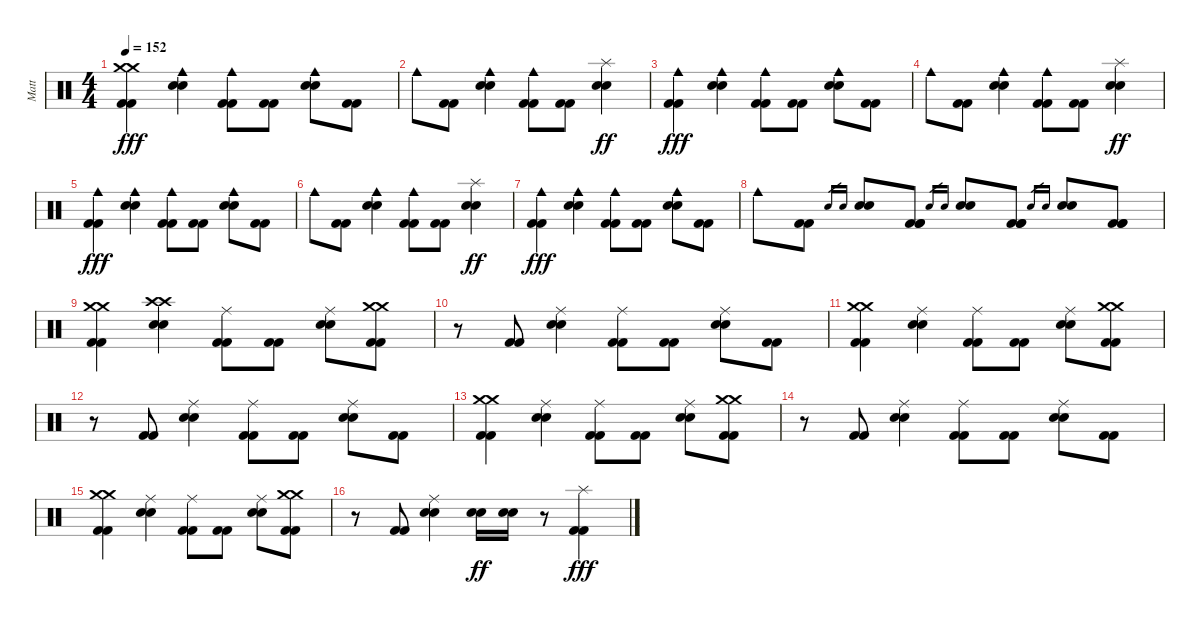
\track ("Matt" "Matt") {instrument percussion}
\staff {score}
\articulation defaults
\ts (4 4)
\tempo 152
\clef neutral
\ks c
("Crash medium (hit)" "Crash medium (hit)" "Kick (hit) 2" "Kick (hit) 2").4{dy fff} ("Cowbell medium (hit)" "Electric Snare (hit)" "Electric Snare (hit)").4 ("Cowbell medium (hit)" "Kick (hit) 2" "Kick (hit) 2").8 ("Kick (hit) 2" "Kick (hit) 2").8 ("Cowbell medium (hit)" "Electric Snare (hit)" "Electric Snare (hit)").8 ("Kick (hit) 2" "Kick (hit) 2").8 |
"Cowbell medium (hit)".8 ("Kick (hit) 2" "Kick (hit) 2").8 ("Cowbell medium (hit)" "Electric Snare (hit)" "Electric Snare (hit)").4 ("Cowbell medium (hit)" "Kick (hit) 2" "Kick (hit) 2").8 ("Kick (hit) 2" "Kick (hit) 2").8 ("Splash (hit)" "Electric Snare (hit)" "Electric Snare (hit)").4{dy ff} |
("Cowbell medium (hit)" "Kick (hit) 2" "Kick (hit) 2").4{dy fff} ("Cowbell medium (hit)" "Electric Snare (hit)" "Electric Snare (hit)").4 ("Cowbell medium (hit)" "Kick (hit) 2" "Kick (hit) 2").8 ("Kick (hit) 2" "Kick (hit) 2").8 ("Cowbell medium (hit)" "Electric Snare (hit)" "Electric Snare (hit)").8 ("Kick (hit) 2" "Kick (hit) 2").8 |
"Cowbell medium (hit)".8 ("Kick (hit) 2" "Kick (hit) 2").8 ("Cowbell medium (hit)" "Electric Snare (hit)" "Electric Snare (hit)").4 ("Cowbell medium (hit)" "Kick (hit) 2" "Kick (hit) 2").8 ("Kick (hit) 2" "Kick (hit) 2").8 ("Splash (hit)" "Electric Snare (hit)" "Electric Snare (hit)").4{dy ff} |
("Cowbell medium (hit)" "Kick (hit) 2" "Kick (hit) 2").4{dy fff} ("Cowbell medium (hit)" "Electric Snare (hit)" "Electric Snare (hit)").4 ("Cowbell medium (hit)" "Kick (hit) 2" "Kick (hit) 2").8 ("Kick (hit) 2" "Kick (hit) 2").8 ("Cowbell medium (hit)" "Electric Snare (hit)" "Electric Snare (hit)").8 ("Kick (hit) 2" "Kick (hit) 2").8 |
"Cowbell medium (hit)".8 ("Kick (hit) 2" "Kick (hit) 2").8 ("Cowbell medium (hit)" "Electric Snare (hit)" "Electric Snare (hit)").4 ("Cowbell medium (hit)" "Kick (hit) 2" "Kick (hit) 2").8 ("Kick (hit) 2" "Kick (hit) 2").8 ("Splash (hit)" "Electric Snare (hit)" "Electric Snare (hit)").4{dy ff} |
("Cowbell medium (hit)" "Kick (hit) 2" "Kick (hit) 2").4{dy fff} ("Cowbell medium (hit)" "Electric Snare (hit)" "Electric Snare (hit)").4 ("Cowbell medium (hit)" "Kick (hit) 2" "Kick (hit) 2").8 ("Kick (hit) 2" "Kick (hit) 2").8 ("Cowbell medium (hit)" "Electric Snare (hit)" "Electric Snare (hit)").8 ("Kick (hit) 2" "Kick (hit) 2").8 |
"Cowbell medium (hit)".8 ("Kick (hit) 2" "Kick (hit) 2").8 "Electric Snare (hit)".16{gr} "Electric Snare (hit)".16{gr} ("Electric Snare (hit)" "Electric Snare (hit)").8 ("Kick (hit) 2" "Kick (hit) 2" "Kick (hit) 2").8 "Electric Snare (hit)".16{gr} "Electric Snare (hit)".16{gr} ("Electric Snare (hit)" "Electric Snare (hit)").8 ("Kick (hit) 2" "Kick (hit) 2" "Kick (hit) 2").8 "Electric Snare (hit)".16{gr} "Electric Snare (hit)".16{gr} ("Electric Snare (hit)" "Electric Snare (hit)").8 ("Kick (hit) 2" "Kick (hit) 2" "Kick (hit) 2").8 |
("Crash medium (hit)" "Crash medium (hit)" "Kick (hit) 2" "Kick (hit) 2").4 ("Crash high (hit)" "Crash high (hit)" "Electric Snare (hit)" "Electric Snare (hit)").4 ("Ride (middle)" "Kick (hit) 2" "Kick (hit) 2").8 ("Kick (hit) 2" "Kick (hit) 2").8 ("Ride (middle)" "Electric Snare (hit)" "Electric Snare (hit)").8 ("Crash medium (hit)" "Crash medium (hit)" "Kick (hit) 2" "Kick (hit) 2").8 |
r.8 ("Kick (hit) 2" "Kick (hit) 2").8 ("Ride (middle)" "Electric Snare (hit)" "Electric Snare (hit)").4 ("Ride (middle)" "Kick (hit) 2" "Kick (hit) 2").8 ("Kick (hit) 2" "Kick (hit) 2").8 ("Ride (middle)" "Electric Snare (hit)" "Electric Snare (hit)").8 ("Kick (hit) 2" "Kick (hit) 2").8 |
("Crash medium (hit)" "Crash medium (hit)" "Kick (hit) 2" "Kick (hit) 2").4 ("Ride (middle)" "Electric Snare (hit)" "Electric Snare (hit)").4 ("Ride (middle)" "Kick (hit) 2" "Kick (hit) 2").8 ("Kick (hit) 2" "Kick (hit) 2").8 ("Ride (middle)" "Electric Snare (hit)" "Electric Snare (hit)").8 ("Crash medium (hit)" "Crash medium (hit)" "Kick (hit) 2" "Kick (hit) 2").8 |
r.8 ("Kick (hit) 2" "Kick (hit) 2").8 ("Ride (middle)" "Electric Snare (hit)" "Electric Snare (hit)").4 ("Ride (middle)" "Kick (hit) 2" "Kick (hit) 2").8 ("Kick (hit) 2" "Kick (hit) 2").8 ("Ride (middle)" "Electric Snare (hit)" "Electric Snare (hit)").8 ("Kick (hit) 2" "Kick (hit) 2").8 |
("Crash medium (hit)" "Crash medium (hit)" "Kick (hit) 2" "Kick (hit) 2").4 ("Ride (middle)" "Electric Snare (hit)" "Electric Snare (hit)").4 ("Ride (middle)" "Kick (hit) 2" "Kick (hit) 2").8 ("Kick (hit) 2" "Kick (hit) 2").8 ("Ride (middle)" "Electric Snare (hit)" "Electric Snare (hit)").8 ("Crash medium (hit)" "Crash medium (hit)" "Kick (hit) 2" "Kick (hit) 2").8 |
r.8 ("Kick (hit) 2" "Kick (hit) 2").8 ("Ride (middle)" "Electric Snare (hit)" "Electric Snare (hit)").4 ("Ride (middle)" "Kick (hit) 2" "Kick (hit) 2").8 ("Kick (hit) 2" "Kick (hit) 2").8 ("Ride (middle)" "Electric Snare (hit)" "Electric Snare (hit)").8 ("Kick (hit) 2" "Kick (hit) 2").8 |
("Crash medium (hit)" "Crash medium (hit)" "Kick (hit) 2" "Kick (hit) 2").4 ("Ride (middle)" "Electric Snare (hit)" "Electric Snare (hit)").4 ("Ride (middle)" "Kick (hit) 2" "Kick (hit) 2").8 ("Kick (hit) 2" "Kick (hit) 2").8 ("Ride (middle)" "Electric Snare (hit)" "Electric Snare (hit)").8 ("Crash medium (hit)" "Crash medium (hit)" "Kick (hit) 2" "Kick (hit) 2").8 |
r.8 ("Kick (hit) 2" "Kick (hit) 2").8 ("Ride (middle)" "Electric Snare (hit)" "Electric Snare (hit)").4 ("Electric Snare (hit)" "Electric Snare (hit)").16{dy ff} ("Electric Snare (hit)" "Electric Snare (hit)").16 r.8 ("Splash (hit)" "Kick (hit) 2" "Kick (hit) 2").4{dy fff}
